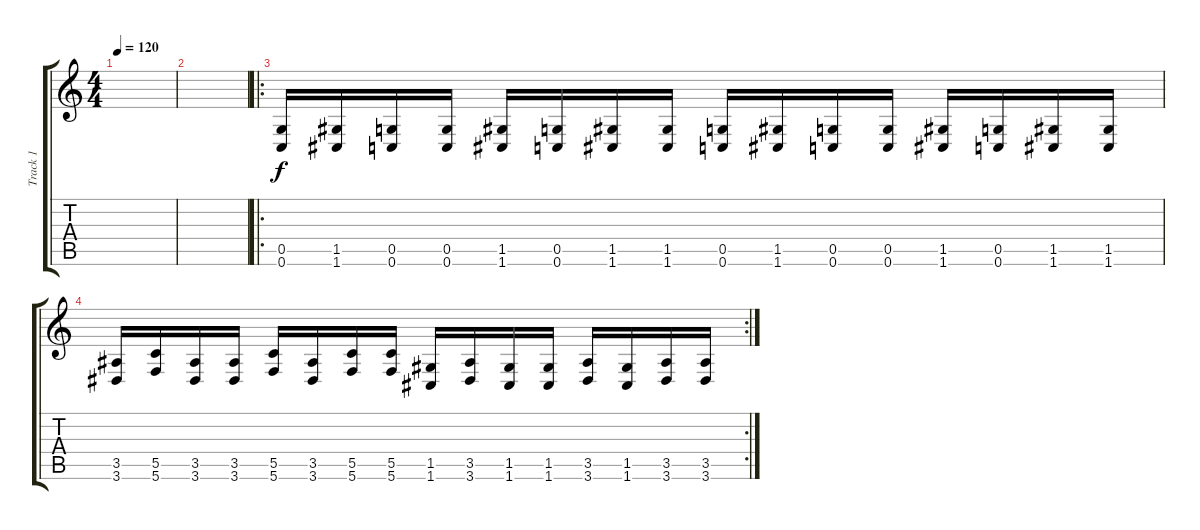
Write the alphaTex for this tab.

\track ("Track 1" "Track 1") {instrument distortionguitar}
\staff {score tabs}
\tuning (D4 A3 F3 C3 G2 C2) {hide}
\ts (4 4)
\tempo 120
\clef g2
\ks c
|
|
\ro
(0.5 0.6).16 (1.5 1.6).16 (0.5 0.6).16 (0.5 0.6).16 (1.5 1.6).16 (0.5 0.6).16 (1.5 1.6).16 (1.5 1.6).16 (0.5 0.6).16 (1.5 1.6).16 (0.5 0.6).16 (0.5 0.6).16 (1.5 1.6).16 (0.5 0.6).16 (1.5 1.6).16 (1.5 1.6).16 |
\rc 2
(3.5 3.6).16 (5.5 5.6).16 (3.5 3.6).16 (3.5 3.6).16 (5.5 5.6).16 (3.5 3.6).16 (5.5 5.6).16 (5.5 5.6).16 (1.5 1.6).16 (3.5 3.6).16 (1.5 1.6).16 (1.5 1.6).16 (3.5 3.6).16 (1.5 1.6).16 (3.5 3.6).16 (3.5 3.6).16
